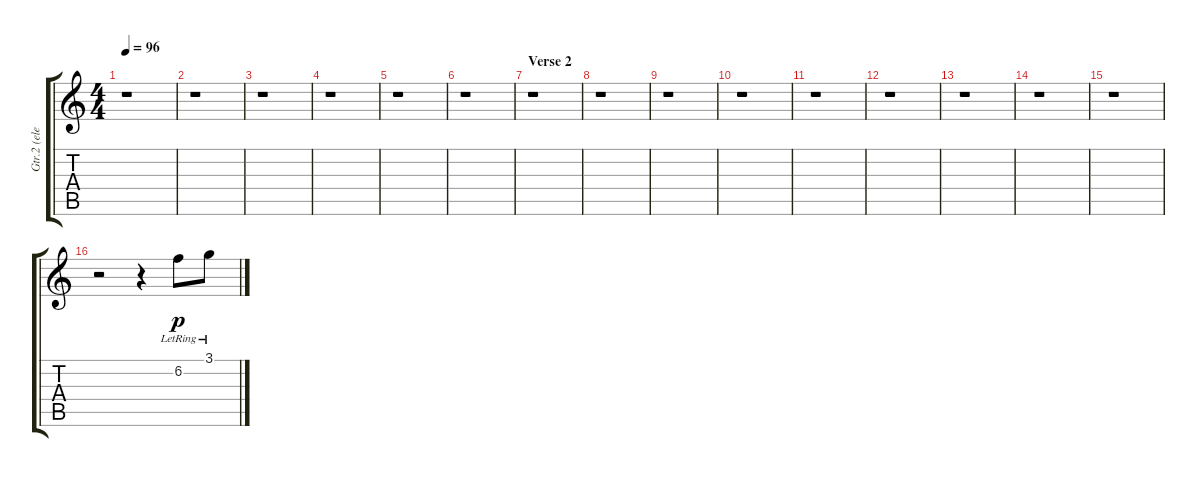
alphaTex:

\track ("Gtr.2 (elec.)" "Gtr.2 (ele") {instrument electricguitarjazz}
\staff {score tabs}
\tuning (E4 B3 G3 D3 A2 E2) {hide}
\ts (4 4)
\tempo 96
\clef g2
\ks c
r.1{dy pp} |
r.1 |
r.1 |
r.1 |
r.1 |
r.1 |
\section ("" "Verse 2")
r.1 |
r.1 |
r.1 |
r.1 |
r.1 |
r.1 |
r.1 |
r.1 |
r.1 |
r.2 r.4 6.2{lr}.8{dy p} 3.1{lr}.8
